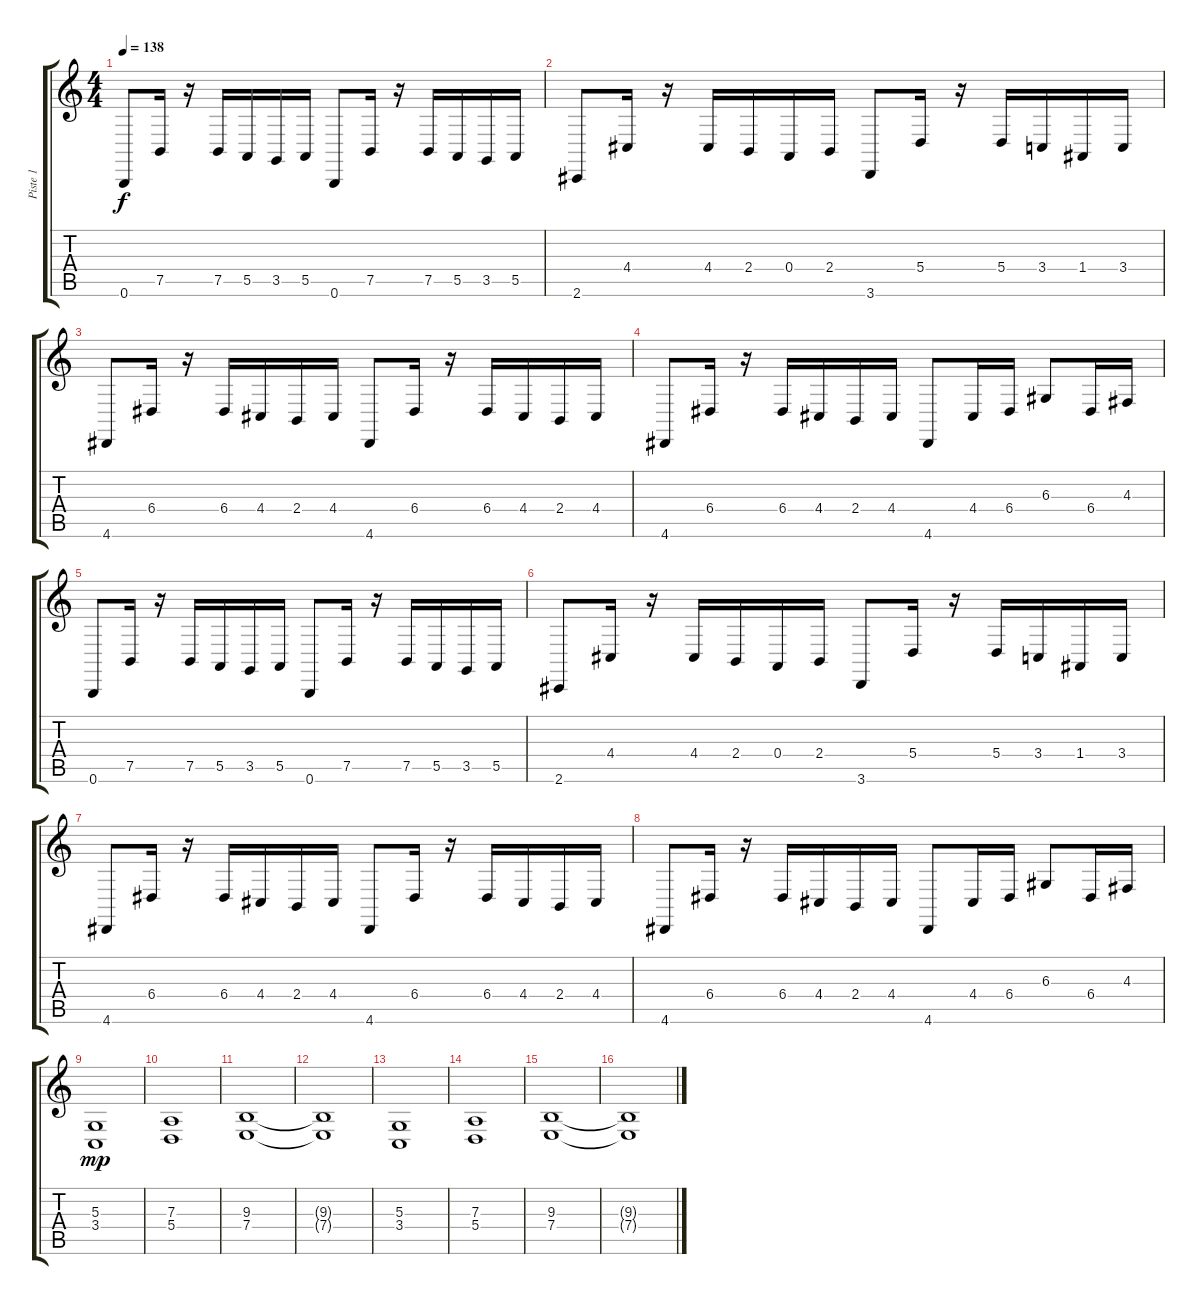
\track ("Piste 1" "Piste 1") {instrument lead2sawtooth}
\staff {score tabs}
\tuning (B3 Gb3 D3 A2 E2 B1) {hide}
\ts (4 4)
\tempo 138
\clef g2
\ks c
0.6.8{dy f} 7.5.16 r.16 7.5.16 5.5.16 3.5.16 5.5.16 0.6.8 7.5.16 r.16 7.5.16 5.5.16 3.5.16 5.5.16 |
2.6.8 4.4.16 r.16 4.4.16 2.4.16 0.4.16 2.4.16 3.6.8 5.4.16 r.16 5.4.16 3.4.16 1.4.16 3.4.16 |
4.6.8 6.4.16 r.16 6.4.16 4.4.16 2.4.16 4.4.16 4.6.8 6.4.16 r.16 6.4.16 4.4.16 2.4.16 4.4.16 |
4.6.8 6.4.16 r.16 6.4.16 4.4.16 2.4.16 4.4.16 4.6.8 4.4.16 6.4.16 6.3.8 6.4.16 4.3.16 |
0.6.8 7.5.16 r.16 7.5.16 5.5.16 3.5.16 5.5.16 0.6.8 7.5.16 r.16 7.5.16 5.5.16 3.5.16 5.5.16 |
2.6.8 4.4.16 r.16 4.4.16 2.4.16 0.4.16 2.4.16 3.6.8 5.4.16 r.16 5.4.16 3.4.16 1.4.16 3.4.16 |
4.6.8 6.4.16 r.16 6.4.16 4.4.16 2.4.16 4.4.16 4.6.8 6.4.16 r.16 6.4.16 4.4.16 2.4.16 4.4.16 |
4.6.8 6.4.16 r.16 6.4.16 4.4.16 2.4.16 4.4.16 4.6.8 4.4.16 6.4.16 6.3.8 6.4.16 4.3.16 |
(5.3 3.4).1{dy mp} |
(7.3 5.4).1 |
(9.3 7.4).1 |
(9.3{t} 7.4{t}).1 |
(5.3 3.4).1 |
(7.3 5.4).1 |
(9.3 7.4).1 |
(9.3{t} 7.4{t}).1
